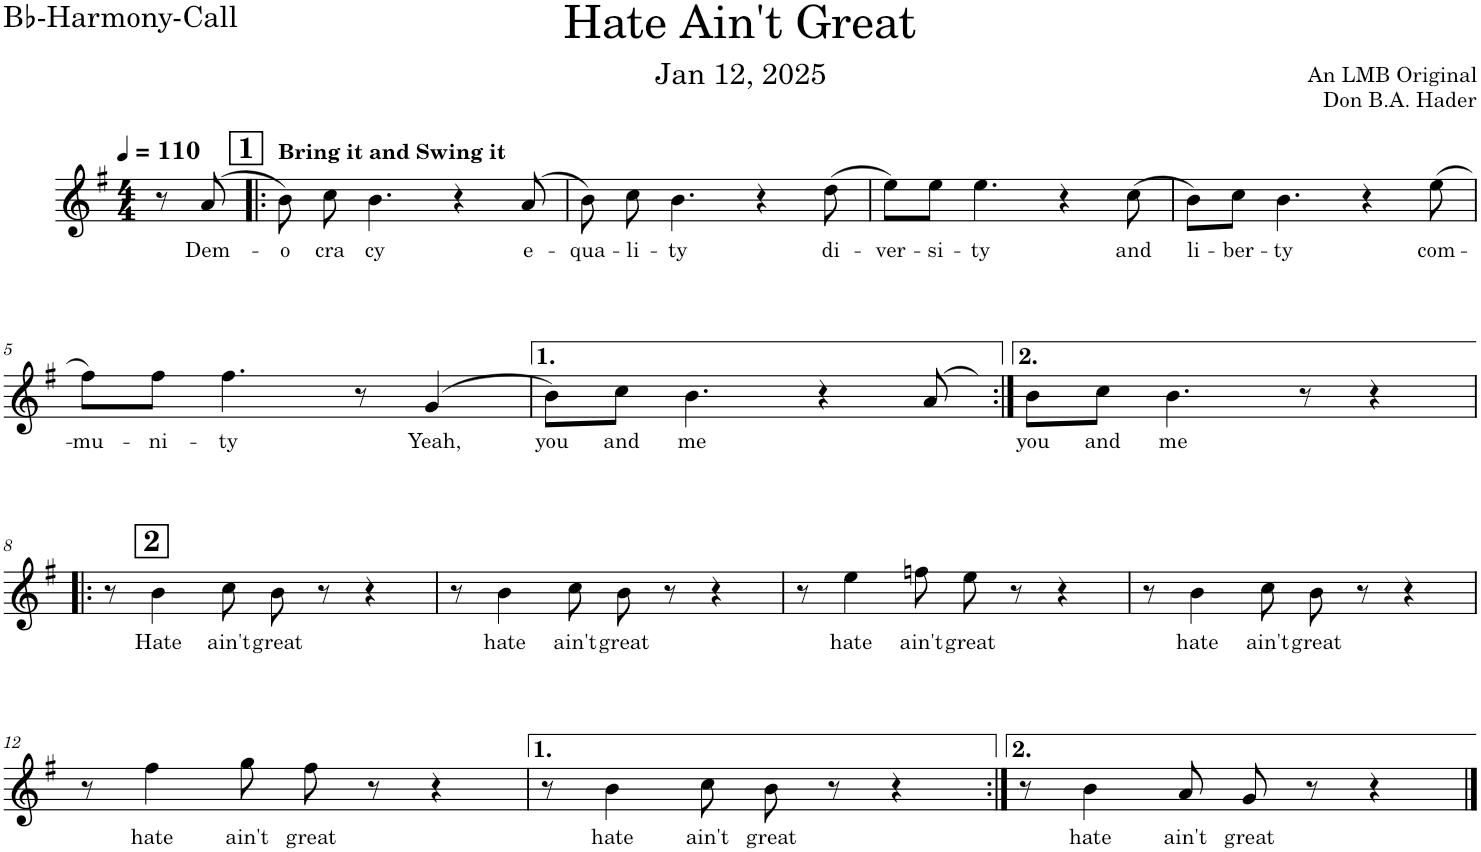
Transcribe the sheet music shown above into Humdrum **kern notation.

**kern	**text
*part1	*part1
*staff1	*staff1
*I"Tenor Saxophone 2	*
*I'T. Sax. 2	*
*clefG2	*
*Trd8c14	*
*k[f#]	*
*M4/4	*
*MM110	*
=	=
8r	.
!	!LO:LY:b
(8a/	Dem-
!!LO:REH:place=s1:a:B:cj:fs=14:t=1
=1!|:	=1!|:
!LO:TX:a:B:t=Bring it and Swing it	!
!	!LO:LY:b
8b\)	-o
!	!LO:LY:b
8cc\	-cra
!	!LO:LY:b
4.b\	-cy
4r	.
!	!LO:LY:b
(8a/	e-
=2	=2
!	!LO:LY:b
8b\)	-qua-
!	!LO:LY:b
8cc\	-li-
!	!LO:LY:b
4.b\	-ty
4r	.
!	!LO:LY:b
(8dd\	di-
=3	=3
!	!LO:LY:b
8ee\L)	-ver-
!	!LO:LY:b
8ee\J	-si-
!	!LO:LY:b
4.ee\	-ty
4r	.
!	!LO:LY:b
(8cc\	and
=4	=4
!	!LO:LY:b
8b\L)	li-
!	!LO:LY:b
8cc\J	-ber-
!	!LO:LY:b
4.b\	-ty
4r	.
!	!LO:LY:b
(8ee\	com-
!!LO:LB:g=z
=5	=5
!	!LO:LY:b
8ff#\L)	-mu-
!	!LO:LY:b
8ff#\J	-ni-
!	!LO:LY:b
4.ff#\	-ty
8r	.
!	!LO:LY:b
(4g/	Yeah,
=6	=6
!	!LO:LY:b
8b\L)	you
!	!LO:LY:b
8cc\J	and
!	!LO:LY:b
4.b\	me
4r	.
(>8a/	.
=7:|!	=7:|!
!	!LO:LY:b
8b\L)	-you
!	!LO:LY:b
8cc\J	and
!	!LO:LY:b
4.b\	me
8r	.
4r	.
!!LO:LB:g=z
!!LO:REH:place=s1:a:B:cj:fs=14:t=2:qo=0.5
=8!|:	=8!|:
8r	.
!	!LO:LY:b
4b\	Hate
!	!LO:LY:b
8cc\	ain't
!	!LO:LY:b
8b\	great
8r	.
4r	.
=9	=9
8r	.
!	!LO:LY:b
4b\	hate
!	!LO:LY:b
8cc\	ain't
!	!LO:LY:b
8b\	great
8r	.
4r	.
=10	=10
8r	.
!	!LO:LY:b
4ee\	hate
!	!LO:LY:b
8ffn\	ain't
!	!LO:LY:b
8ee\	great
8r	.
4r	.
=11	=11
8r	.
!	!LO:LY:b
4b\	hate
!	!LO:LY:b
8cc\	ain't
!	!LO:LY:b
8b\	great
8r	.
4r	.
!!LO:LB:g=z
=12	=12
8r	.
!	!LO:LY:b
4ff#\	hate
!	!LO:LY:b
8gg\	ain't
!	!LO:LY:b
8ff#\	great
8r	.
4r	.
=13	=13
8r	.
!	!LO:LY:b
4b\	hate
!	!LO:LY:b
8cc\	ain't
!	!LO:LY:b
8b\	great
8r	.
4r	.
=14:|!	=14:|!
8r	.
!	!LO:LY:b
4b\	hate
!	!LO:LY:b
8a/	ain't
!	!LO:LY:b
8g/	great
8r	.
4r	.
==	==
*-	*-
